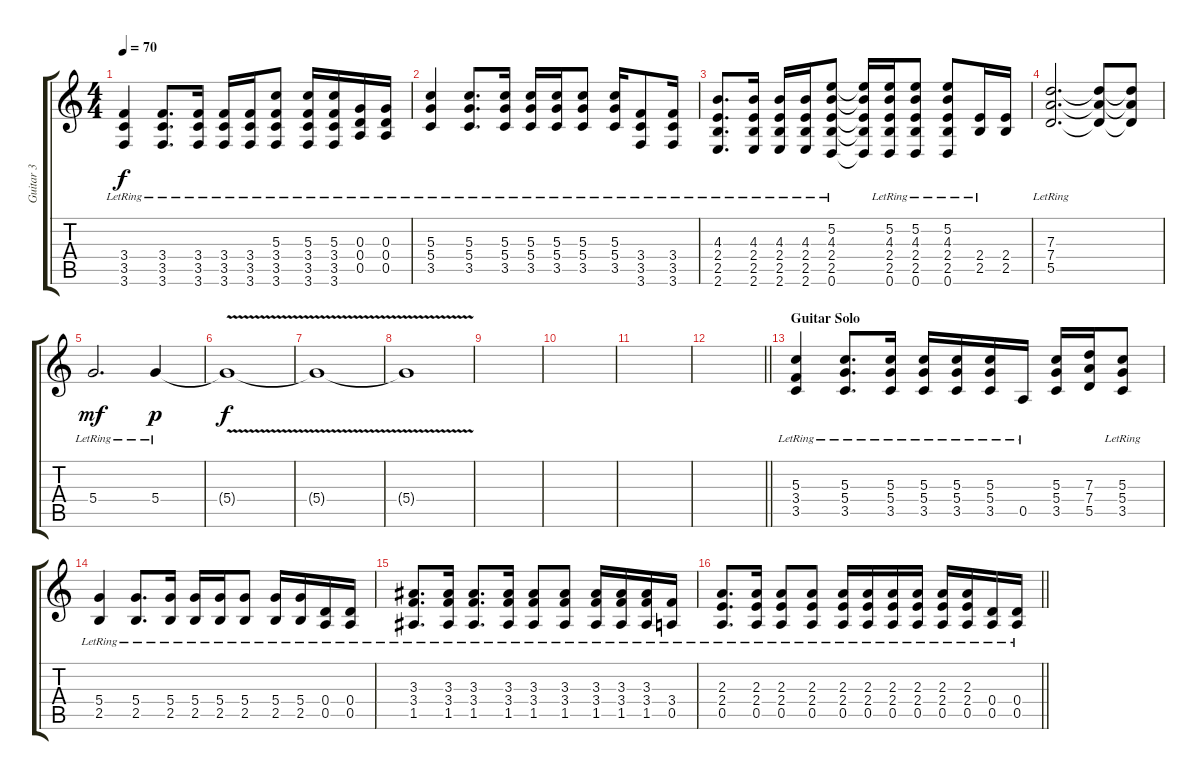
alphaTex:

\track ("Guitar 3" "Guitar 3") {instrument overdrivenguitar}
\staff {score tabs}
\tuning (E4 B3 G3 D3 A2 D2) {hide}
\ts (4 4)
\tempo 70
\clef g2
\ks c
(3.4{lr} 3.5{lr} 3.6{lr}).4{dy f} (3.4{lr} 3.5{lr} 3.6{lr}).8{d} (3.4{lr} 3.5{lr} 3.6{lr}).16 (3.4{lr} 3.5{lr} 3.6{lr}).16 (3.4{lr} 3.5{lr} 3.6{lr}).16 (5.3{lr} 3.4{lr} 3.5{lr} 3.6{lr}).8 (5.3{lr} 3.4{lr} 3.5{lr} 3.6{lr}).16 (5.3{lr} 3.4{lr} 3.5{lr} 3.6{lr}).16 (0.3{lr} 0.4{lr} 0.5{lr}).16 (0.3{lr} 0.4{lr} 0.5{lr}).16 |
(5.3{lr} 5.4{lr} 3.5{lr}).4 (5.3{lr} 5.4{lr} 3.5{lr}).8{d} (5.3{lr} 5.4{lr} 3.5{lr}).16 (5.3{lr} 5.4{lr} 3.5{lr}).16 (5.3{lr} 5.4{lr} 3.5{lr}).16 (5.3{lr} 5.4{lr} 3.5{lr}).8 (5.3{lr} 5.4{lr} 3.5{lr}).16 (3.4{lr} 3.5{lr} 3.6{lr}).8 (3.4{lr} 3.5{lr} 3.6{lr}).16 |
(4.3{lr} 2.4{lr} 2.5{lr} 2.6{lr}).8{d} (4.3{lr} 2.4{lr} 2.5{lr} 2.6{lr}).16 (4.3{lr} 2.4{lr} 2.5{lr} 2.6{lr}).16 (4.3{lr} 2.4{lr} 2.5{lr} 2.6{lr}).16 (5.2{lr} 4.3{lr} 2.4{lr} 2.5{lr} 0.6{lr}).8 (5.2{t} 4.3{t} 2.4{t} 2.5{t} 0.6{t}).16 (5.2{lr} 4.3{lr} 2.4{lr} 2.5{lr} 0.6{lr}).16 (5.2{lr} 4.3{lr} 2.4{lr} 2.5{lr} 0.6{lr}).8 (5.2{lr} 4.3{lr} 2.4{lr} 2.5{lr} 0.6{lr}).8 (2.4{lr} 2.5{lr}).16 (2.4 2.5).16 |
(7.3{lr} 7.4{lr} 5.5{lr}).2{d} (7.3{t} 7.4{t} 5.5{t}).8 (7.3{t} 7.4{t} 5.5{t}).8 |
5.4{lr}.2{d dy mf} 5.4{lr}.4{dy p} |
5.4{v t}.1{dy f} |
5.4{v t}.1 |
5.4{v t}.1 |
|
|
|
\barLineRight lightlight
|
\section ("" "Guitar Solo")
(5.3{lr} 3.4{lr} 3.5{lr}).4 (5.3{lr} 5.4{lr} 3.5{lr}).8{d} (5.3{lr} 5.4{lr} 3.5{lr}).16 (5.3{lr} 5.4{lr} 3.5{lr}).16 (5.3{lr} 5.4{lr} 3.5{lr}).16 (5.3{lr} 5.4{lr} 3.5{lr}).16 0.5{lr}.16 (5.3 5.4 3.5).16 (7.3 7.4 5.5).16 (5.3{lr} 5.4{lr} 3.5{lr}).8 |
(5.4{lr} 2.5{lr}).4 (5.4{lr} 2.5{lr}).8{d} (5.4{lr} 2.5{lr}).16 (5.4{lr} 2.5{lr}).16 (5.4{lr} 2.5{lr}).16 (5.4{lr} 2.5{lr}).8 (5.4{lr} 2.5{lr}).16 (5.4{lr} 2.5{lr}).16 (0.4{lr} 0.5{lr}).16 (0.4{lr} 0.5{lr}).16 |
(3.3{lr} 3.4{lr} 1.5{lr}).8{d} (3.3{lr} 3.4{lr} 1.5{lr}).16 (3.3{lr} 3.4{lr} 1.5{lr}).8{d} (3.3{lr} 3.4{lr} 1.5{lr}).16 (3.3{lr} 3.4{lr} 1.5{lr}).8 (3.3{lr} 3.4{lr} 1.5{lr}).8 (3.3{lr} 3.4{lr} 1.5{lr}).16 (3.3{lr} 3.4{lr} 1.5{lr}).16 (3.3{lr} 3.4{lr} 1.5{lr}).16 (3.4{lr} 0.5{lr}).16 |
\barLineRight lightlight
(2.3{lr} 2.4{lr} 0.5{lr}).8{d} (2.3{lr} 2.4{lr} 0.5{lr}).16 (2.3{lr} 2.4{lr} 0.5{lr}).8 (2.3{lr} 2.4{lr} 0.5{lr}).8 (2.3{lr} 2.4{lr} 0.5{lr}).16 (2.3{lr} 2.4{lr} 0.5{lr}).16 (2.3{lr} 2.4{lr} 0.5{lr}).16 (2.3{lr} 2.4{lr} 0.5{lr}).16 (2.3{lr} 2.4{lr} 0.5{lr}).16 (2.3{lr} 2.4{lr} 0.5{lr}).16 (0.4{lr} 0.5{lr}).16 (0.4{lr} 0.5{lr}).16
